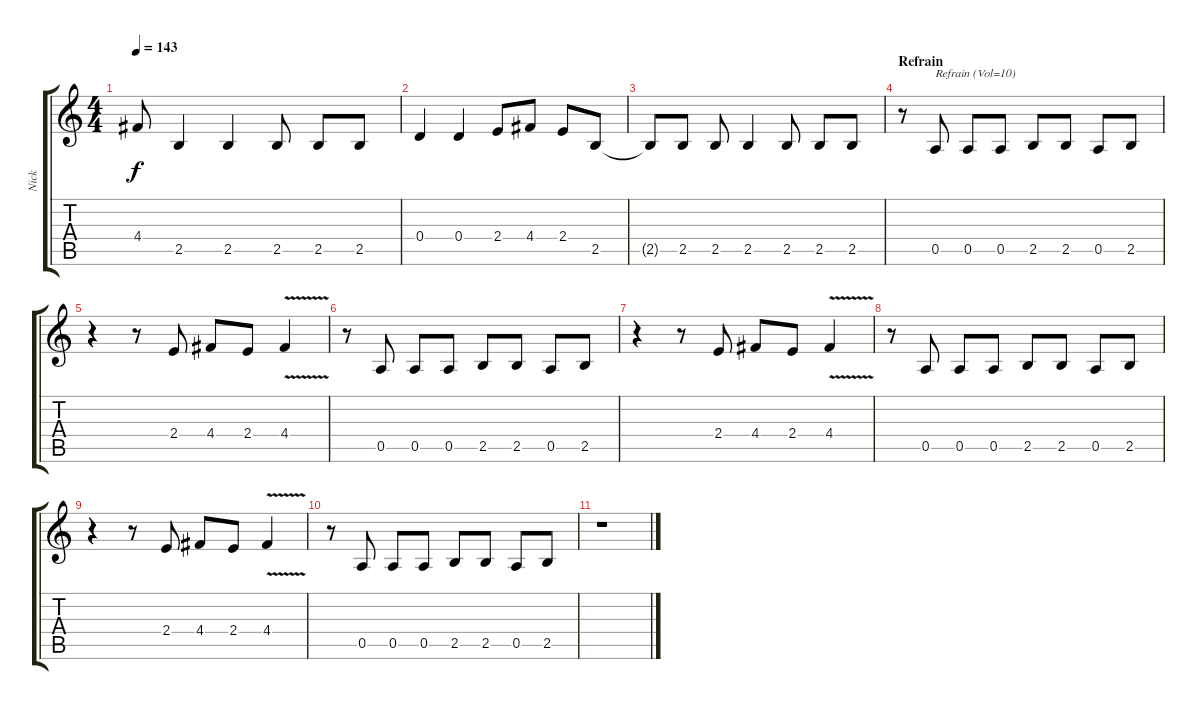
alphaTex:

\track ("Nick" "Nick") {instrument distortionguitar}
\staff {score tabs}
\tuning (E4 B3 G3 D3 A2 E2) {hide}
\ts (4 4)
\tempo 143
\clef g2
\ks c
4.4{t}.8{dy f} 2.5.4 2.5.4 2.5.8 2.5.8 2.5.8 |
0.4.4 0.4.4 2.4.8 4.4.8 2.4.8 2.5.8 |
2.5{t}.8 2.5.8 2.5.8 2.5.4 2.5.8 2.5.8 2.5.8 |
\section ("" "Refrain")
r.8 0.5.8{txt "Refrain (Vol=10)" volume 10} 0.5.8 0.5.8 2.5.8 2.5.8 0.5.8 2.5.8 |
r.4 r.8 2.4.8 4.4.8 2.4.8 4.4{v}.4 |
r.8 0.5.8 0.5.8 0.5.8 2.5.8 2.5.8 0.5.8 2.5.8 |
r.4 r.8 2.4.8 4.4.8 2.4.8 4.4{v}.4 |
r.8 0.5.8 0.5.8 0.5.8 2.5.8 2.5.8 0.5.8 2.5.8 |
r.4 r.8 2.4.8 4.4.8 2.4.8 4.4{v}.4 |
r.8 0.5.8 0.5.8 0.5.8 2.5.8 2.5.8 0.5.8 2.5.8 |
r.1
